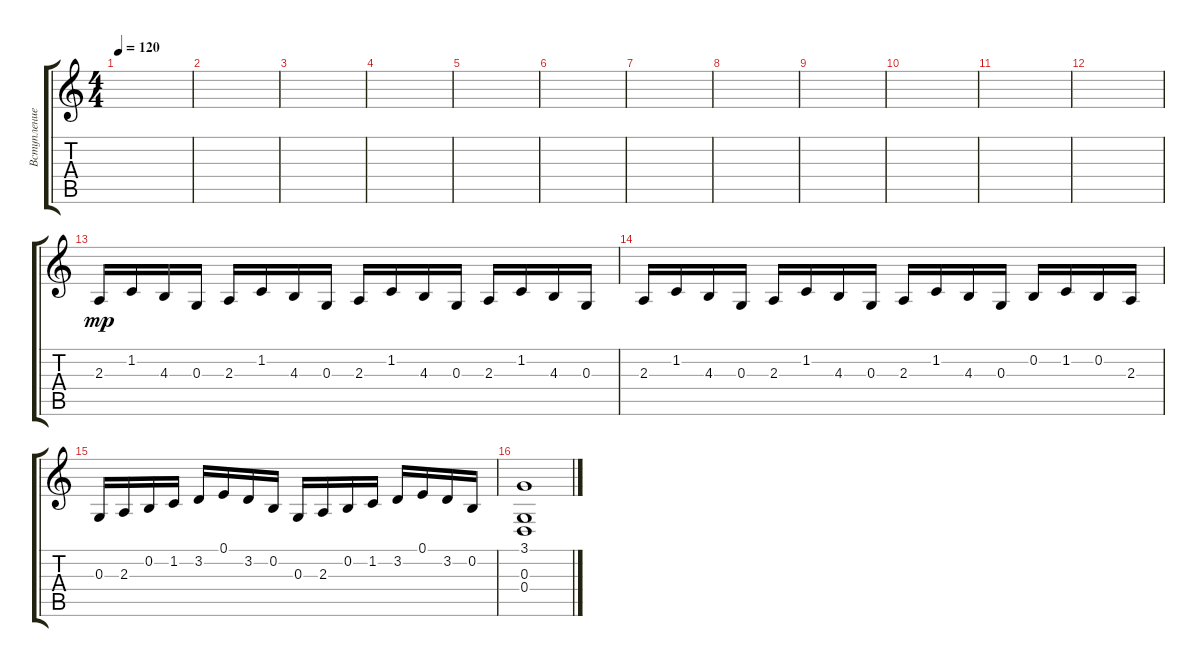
\track ("Вступление" "Вступление") {instrument vibraphone}
\staff {score tabs}
\tuning (E4 B3 G3 D3 A2 E2) {hide}
\ts (4 4)
\tempo 120
\clef g2
\ks c
|
|
|
|
|
|
|
|
|
|
|
|
2.3.16{dy mp volume 11 instrument lead8bassandlead} 1.2.16 4.3.16 0.3.16 2.3.16 1.2.16 4.3.16 0.3.16 2.3.16 1.2.16 4.3.16 0.3.16 2.3.16 1.2.16 4.3.16 0.3.16 |
2.3.16 1.2.16 4.3.16 0.3.16 2.3.16 1.2.16 4.3.16 0.3.16 2.3.16 1.2.16 4.3.16 0.3.16 0.2.16 1.2.16 0.2.16 2.3.16 |
0.3.16 2.3.16 0.2.16 1.2.16 3.2.16 0.1.16 3.2.16 0.2.16 0.3.16 2.3.16 0.2.16 1.2.16 3.2.16 0.1.16 3.2.16 0.2.16 |
(3.1 0.3 0.4).1
